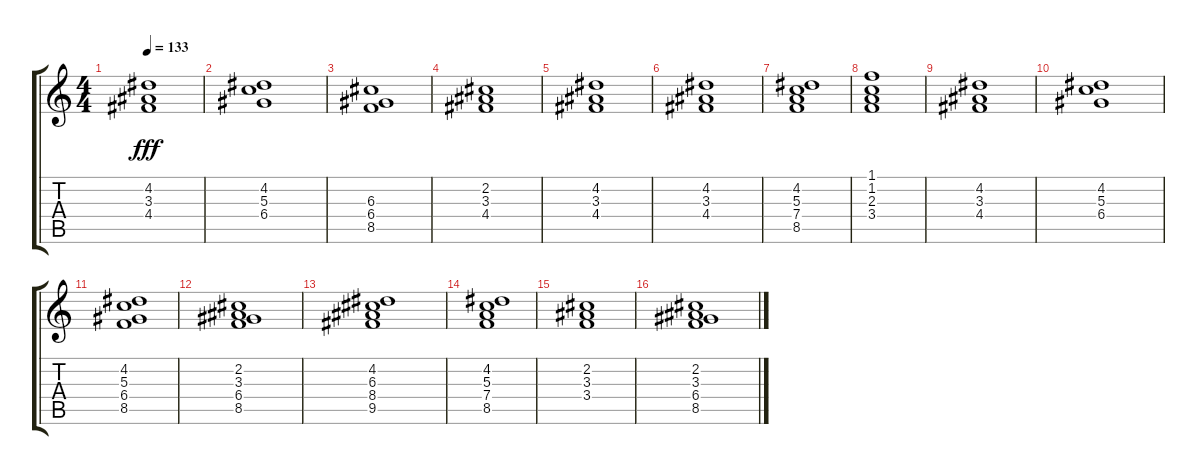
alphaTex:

\track "" {instrument electricbassfinger}
\staff {score tabs}
\tuning (E4 B3 G3 D3 A2 E2) {hide}
\ts (4 4)
\tempo 133
\clef g2
\ks c
(4.2 3.3 4.4).1{dy fff} |
(4.2 5.3 6.4).1 |
(6.3 6.4 8.5).1 |
(2.2 3.3 4.4).1 |
(4.2 3.3 4.4).1 |
(4.2 3.3 4.4).1 |
(4.2 5.3 7.4 8.5).1 |
(1.1 1.2 2.3 3.4).1 |
(4.2 3.3 4.4).1 |
(4.2 5.3 6.4).1 |
(4.2 5.3 6.4 8.5).1 |
(2.2 3.3 6.4 8.5).1 |
(4.2 6.3 8.4 9.5).1 |
(4.2 5.3 7.4 8.5).1 |
(2.2 3.3 3.4).1 |
(2.2 3.3 6.4 8.5).1
